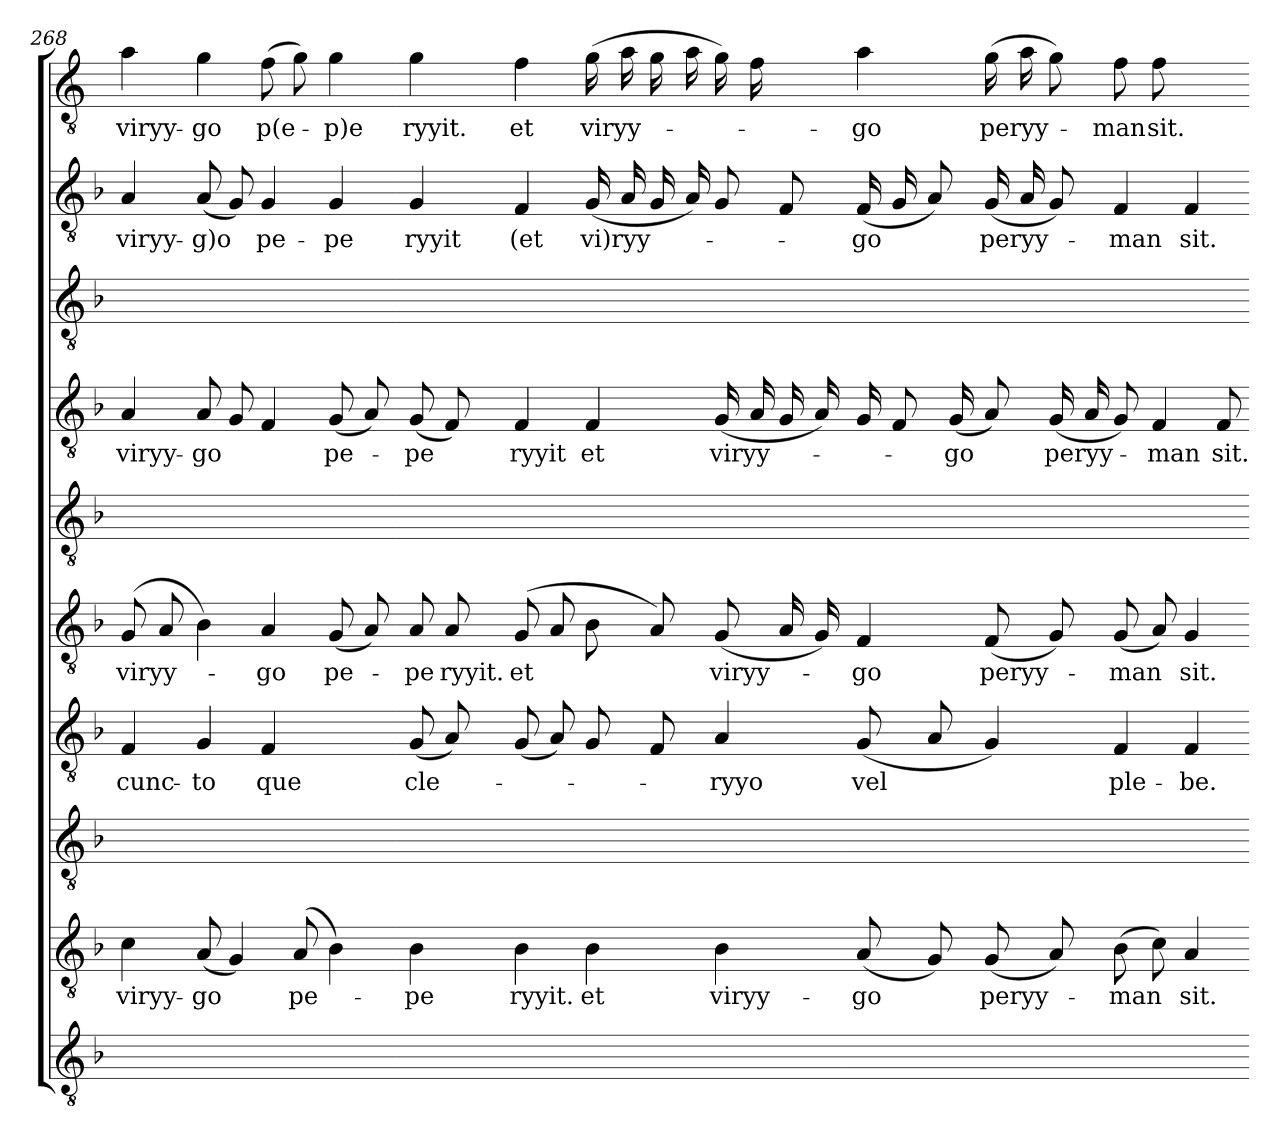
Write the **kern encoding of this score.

**kern	**kern	**text	**kern	**kern	**text	**kern	**text	**kern	**kern	**text	**kern	**kern	**text	**kern	**text
*part10	*part9	*part9	*part8	*part7	*part7	*part6	*part6	*part5	*part4	*part4	*part3	*part2	*part2	*part1	*part1
*staff10	*staff9	*staff9	*staff8	*staff7	*staff7	*staff6	*staff6	*staff5	*staff4	*staff4	*staff3	*staff2	*staff2	*staff1	*staff1
*clefGv2	*clefGv2	*	*clefGv2	*clefGv2	*	*clefGv2	*	*clefGv2	*clefGv2	*	*clefGv2	*clefGv2	*	*clefGv2	*
*k[b-]	*k[b-]	*	*k[b-]	*k[b-]	*	*k[b-]	*	*k[b-]	*k[b-]	*	*k[b-]	*k[b-]	*	*k[]	*
=268	=268	=268	=268	=268	=268	=268	=268	=268	=268	=268	=268	=268	=268	=268	=268
1ryy	4c	viryy-	1ryy	4F	cunc-	(8G	viryy-	1ryy	4A	viryy-	1ryy	4A	viryy-	4a	viryy-
.	.	.	.	.	.	8A	.	.	.	.	.	.	.	.	.
.	(8A	-go	.	4G	to	4B-)	.	.	8A	-go	.	(8A	-g)o	4g	-go
.	4G)	.	.	.	.	.	.	.	8G	.	.	8G)	.	.	.
.	.	.	.	4F	-que	4A	-go	.	4F	.	.	4G	pe-	(8f	p(e-
.	(8A	pe-	.	.	.	.	.	.	.	.	.	.	.	8g)	.
.	4B-)	.	.	4ryy	.	(8G	pe-	.	(8G	pe-	.	4G	pe	4g	p)e
.	.	.	.	.	.	8A)	.	.	8A)	.	.	.	.	.	.
=269-	=269-	=269-	=269-	=269-	=269-	=269-	=269-	=269-	=269-	=269-	=269-	=269-	=269-	=269-	=269-
1ryy	4B-	pe	1ryy	(8G	cle-	8A	pe	1ryy	(8G	pe	1ryy	4G	-ryyit	4g	-ryyit.
.	.	.	.	8A)	.	8A	-ryyit.	.	8F)	.	.	.	.	.	.
.	4B-	-ryyit.	.	(8G	.	(8G	et	.	4F	-ryyit	.	4F	(et	4f	et
.	.	.	.	8A)	.	8A	.	.	.	.	.	.	.	.	.
.	4B-	et	.	8G	.	8B-	.	.	4F	et	.	(16G	vi)ryy-	(16g	viryy-
.	.	.	.	.	.	.	.	.	.	.	.	16A	.	16a	.
.	.	.	.	8F	.	8A)	.	.	.	.	.	16G	.	16g	.
.	.	.	.	.	.	.	.	.	.	.	.	16A)	.	16a	.
.	4B-	viryy-	.	4A	-ryyo	(8G	viryy-	.	(16G	viryy-	.	8G	.	16g)	.
.	.	.	.	.	.	.	.	.	16A	.	.	.	.	16f	.
.	.	.	.	.	.	16A	.	.	16G	.	.	8F	.	8ryy	.
.	.	.	.	.	.	16G)	.	.	16A)	.	.	.	.	.	.
=270-	=270-	=270-	=270-	=270-	=270-	=270-	=270-	=270-	=270-	=270-	=270-	=270-	=270-	=270-	=270-
1ryy	(8A	-go	1ryy	(8G	vel	4F	-go	1ryy	16G	.	1ryy	(16F	-go	4a	-go
.	.	.	.	.	.	.	.	.	8F	.	.	16G	.	.	.
.	8G)	.	.	8A	.	.	.	.	.	.	.	8A)	.	.	.
.	.	.	.	.	.	.	.	.	(16G	-go	.	.	.	.	.
.	(8G	peryy-	.	4G)	.	(8F	peryy-	.	8A)	.	.	(16G	peryy-	(16g	peryy-
.	.	.	.	.	.	.	.	.	.	.	.	16A	.	16a	.
.	8A)	.	.	.	.	8G)	.	.	(16G	peryy-	.	8G)	.	8g)	.
.	.	.	.	.	.	.	.	.	16A	.	.	.	.	.	.
.	(8B-	man	.	4F	ple-	(8G	man	.	8G)	.	.	4F	man	8f	man
.	8c)	.	.	.	.	8A)	.	.	4F	man	.	.	.	8f	-sit.
.	4A	-sit.	.	4F	-be.	4G	-sit.	.	.	.	.	4F	-sit.	4ryy	.
.	.	.	.	.	.	.	.	.	8F	-sit.	.	.	.	.	.
=-	=-	=-	=-	=-	=-	=-	=-	=-	=-	=-	=-	=-	=-	=-	=-
*-	*-	*-	*-	*-	*-	*-	*-	*-	*-	*-	*-	*-	*-	*-	*-
